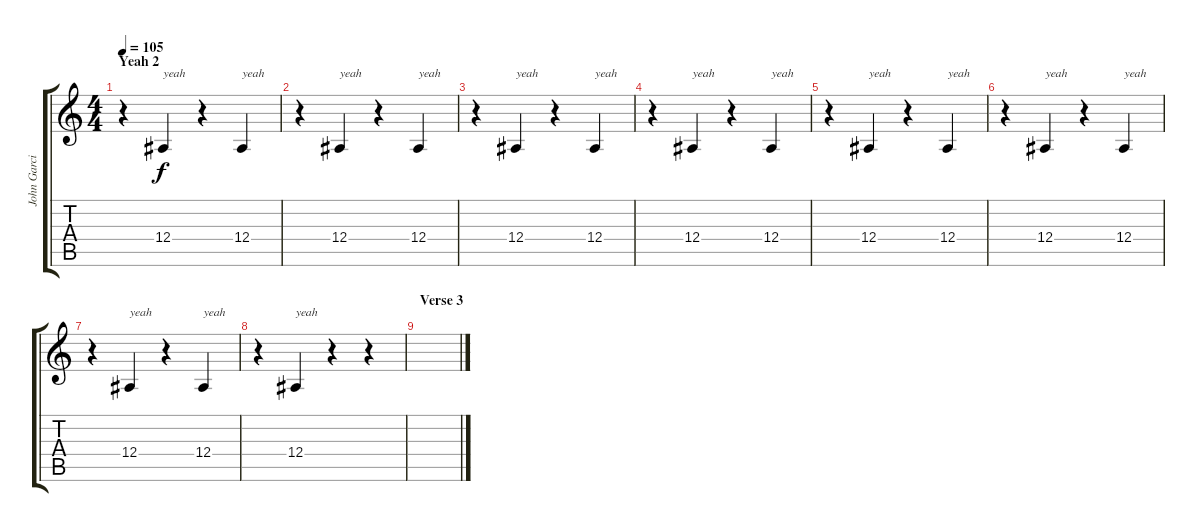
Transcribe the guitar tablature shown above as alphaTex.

\track ("John Garcia - Backing Vocals" "John Garci") {instrument flute}
\staff {score tabs}
\tuning (C4 G3 Eb3 Bb2 F2 C2) {hide}
\ts (4 4)
\section ("" "Yeah 2")
\tempo 105
\clef g2
\ks c
r.4{dy f} 12.4.4{txt "yeah"} r.4 12.4.4{txt "yeah"} |
r.4 12.4.4{txt "yeah"} r.4 12.4.4{txt "yeah"} |
r.4 12.4.4{txt "yeah"} r.4 12.4.4{txt "yeah"} |
r.4 12.4.4{txt "yeah"} r.4 12.4.4{txt "yeah"} |
r.4 12.4.4{txt "yeah"} r.4 12.4.4{txt "yeah"} |
r.4 12.4.4{txt "yeah"} r.4 12.4.4{txt "yeah"} |
r.4 12.4.4{txt "yeah"} r.4 12.4.4{txt "yeah"} |
r.4 12.4.4{txt "yeah"} r.4 r.4 |
\section ("" "Verse 3")
